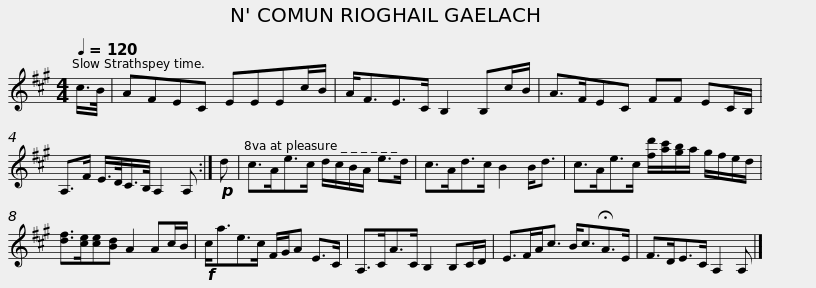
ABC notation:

X:1
L:1/8
Q:1/4=120
M:4/4
I:linebreak $
K:A
V:1 treble
V:1
 c/>B/ | AFEC EEEc/B/ | A<FE>C B,2 B,c/B/ | A>FEC FF EC/B,/ | A,>F E/>D/C/>B,/ A,2 A, :| %5
!p! d |$ c>Ae>c d/c/B/A/ e>d | c>Ad>c B2 B<d | c>Ae>c [fd']/[ac']/[gb]/a/ g/f/e/d/ | [df]>[ce][ce][Bd] A2 Ac/B/ |$ %10
!f! c<ae>c F/G/A E>C | A,>CA>C B,2 B,C/D/ | E>FA<c B<c!fermata!A>E | F>DE>C A,2 A, |] %14
